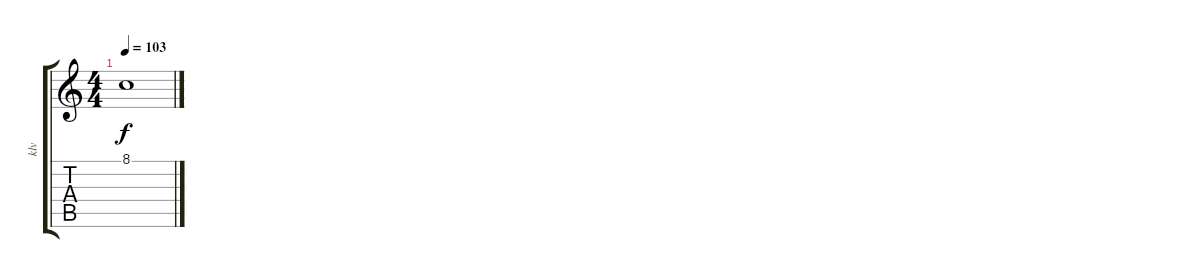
\track ("klv" "klv") {instrument brightacousticpiano}
\staff {score tabs}
\tuning (E4 B3 G3 D3 A2 E2) {hide}
\ts (4 4)
\tempo 103
\clef g2
\ks c
8.1{t}.1{dy f}
